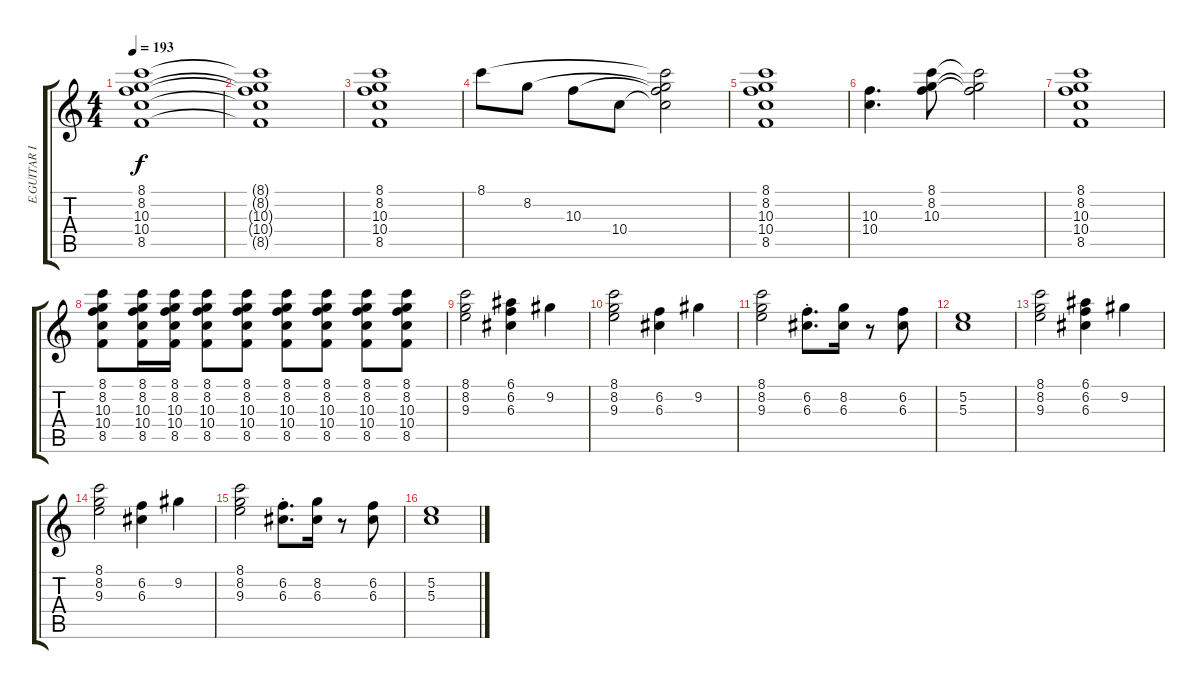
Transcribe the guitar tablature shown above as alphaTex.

\track ("E.GUITAR I - Taki" "E.GUITAR I") {instrument electricguitarclean}
\staff {score tabs}
\tuning (E4 B3 G3 D3 A2 E2) {hide}
\ts (4 4)
\tempo 193
\clef g2
\ks c
(8.1 8.2 10.3 10.4 8.5).1{dy f} |
(8.1{t} 8.2{t} 10.3{t} 10.4{t} 8.5{t}).1 |
(8.1 8.2 10.3 10.4 8.5).1 |
8.1.8 8.2.8 10.3.8 10.4.8 (8.1{t} 8.2{t} 10.3{t} 10.4{t}).2 |
(8.1 8.2 10.3 10.4 8.5).1 |
(10.3 10.4).4{d} (8.1 8.2 10.3).8 (8.1{t} 8.2{t} 10.3{t}).2 |
(8.1 8.2 10.3 10.4 8.5).1 |
(8.1 8.2 10.3 10.4 8.5).8 (8.1 8.2 10.3 10.4 8.5).16 (8.1 8.2 10.3 10.4 8.5).16 (8.1 8.2 10.3 10.4 8.5).8 (8.1 8.2 10.3 10.4 8.5).8 (8.1 8.2 10.3 10.4 8.5).8 (8.1 8.2 10.3 10.4 8.5).8 (8.1 8.2 10.3 10.4 8.5).8 (8.1 8.2 10.3 10.4 8.5).8 |
(8.1 8.2 9.3).2 (6.1 6.2 6.3).4 9.2.4 |
(8.1 8.2 9.3).2 (6.2 6.3).4 9.2.4 |
(8.1 8.2 9.3).2 (6.2{st} 6.3{st}).8{d} (8.2 6.3).16 r.8 (6.2 6.3).8 |
(5.2 5.3).1 |
(8.1 8.2 9.3).2 (6.1 6.2 6.3).4 9.2.4 |
(8.1 8.2 9.3).2 (6.2 6.3).4 9.2.4 |
(8.1 8.2 9.3).2 (6.2{st} 6.3{st}).8{d} (8.2 6.3).16 r.8 (6.2 6.3).8 |
(5.2 5.3).1
